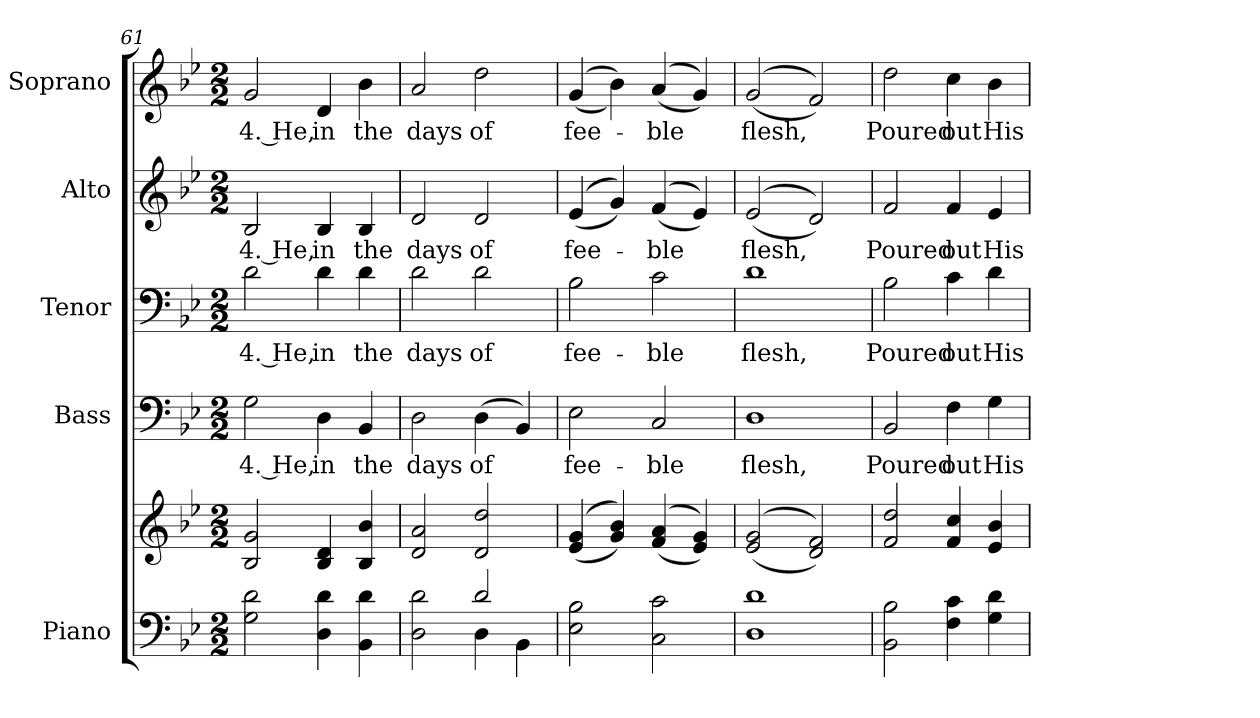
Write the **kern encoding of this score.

**kern	**kern	**kern	**text	**kern	**text	**kern	**text	**kern	**text
*part5	*part5	*part4	*part4	*part3	*part3	*part2	*part2	*part1	*part1
*staff6	*staff5	*staff4	*staff4	*staff3	*staff3	*staff2	*staff2	*staff1	*staff1
*I"Piano	*	*I"Bass	*	*I"Tenor	*	*I"Alto	*	*I"Soprano	*
*I'Pno.	*	*I'B.	*	*I'T.	*	*I'A.	*	*I'S.	*
!!LO:PB:g=z
*clefF4	*clefG2	*clefF4	*	*clefF4	*	*clefG2	*	*clefG2	*
*k[b-e-]	*k[b-e-]	*k[b-e-]	*	*k[b-e-]	*	*k[b-e-]	*	*k[b-e-]	*
*B-:	*B-:	*B-:	*	*B-:	*	*B-:	*	*B-:	*
*M2/2	*M2/2	*M2/2	*	*M2/2	*	*M2/2	*	*M2/2	*
=61	=61	=61	=61	=61	=61	=61	=61	=61	=61
!	!	!	!LO:LY:b:color=#000000	!	!	!	!	!	!
!	!	!	!	!	!LO:LY:b:color=#000000	!	!	!	!
!	!	!	!	!	!	!	!LO:LY:b:color=#000000	!	!
!	!	!	!	!	!	!	!	!	!LO:LY:b:color=#000000
2Gi\ 2di	2B-i/ 2gi	2Gi\	4. He,	2di\	4. He,	2B-i/	4. He,	2gi/	4. He,
!	!	!	!LO:LY:b:color=#000000	!	!	!	!	!	!
!	!	!	!	!	!LO:LY:b:color=#000000	!	!	!	!
!	!	!	!	!	!	!	!LO:LY:b:color=#000000	!	!
!	!	!	!	!	!	!	!	!	!LO:LY:b:color=#000000
4Di\ 4di	4B-i/ 4di	4Di\	in	4di\	in	4B-i/	in	4di/	in
!	!	!	!LO:LY:b:color=#000000	!	!	!	!	!	!
!	!	!	!	!	!LO:LY:b:color=#000000	!	!	!	!
!	!	!	!	!	!	!	!LO:LY:b:color=#000000	!	!
!	!	!	!	!	!	!	!	!	!LO:LY:b:color=#000000
4BB-i\ 4di	4B-i/ 4b-i	4BB-i/	the	4di\	the	4B-i/	the	4b-i\	the
=62	=62	=62	=62	=62	=62	=62	=62	=62	=62
*^	*	*	*	*	*	*	*	*	*
!	!	!	!	!LO:LY:b:color=#000000	!	!	!	!	!	!
!	!	!	!	!	!	!LO:LY:b:color=#000000	!	!	!	!
!	!	!	!	!	!	!	!	!LO:LY:b:color=#000000	!	!
!	!	!	!	!	!	!	!	!	!	!LO:LY:b:color=#000000
2Di\ 2di	2ryy	2di/ 2ai	2Di\	days	2di\	days	2di/	days	2ai/	days
!	!	!	!	!LO:LY:b:color=#000000	!	!	!	!	!	!
!	!	!	!	!	!	!LO:LY:b:color=#000000	!	!	!	!
!	!	!	!	!	!	!	!	!LO:LY:b:color=#000000	!	!
!	!	!	!	!	!	!	!	!	!	!LO:LY:b:color=#000000
2di/	4Di\	2di/ 2ddi	(4Di\	of	2di\	of	2di/	of	2ddi\	of
.	4BB-i\	.	4BB-i/)	.	.	.	.	.	.	.
*v	*v	*	*	*	*	*	*	*	*	*
=63	=63	=63	=63	=63	=63	=63	=63	=63	=63
*^	*	*	*	*	*	*	*	*	*
!	!	!	!	!LO:LY:b:color=#000000	!	!	!	!	!	!
*v	*v	*	*	*	*	*	*	*	*	*
*^	*	*	*	*	*	*	*	*	*
!	!	!	!	!	!	!LO:LY:b:color=#000000	!	!	!	!
*v	*v	*	*	*	*	*	*	*	*	*
*^	*	*	*	*	*	*	*	*	*
!	!	!	!	!	!	!	!	!LO:LY:b:color=#000000	!	!
*v	*v	*	*	*	*	*	*	*	*	*
*^	*	*	*	*	*	*	*	*	*
!	!	!	!	!	!	!	!	!	!	!LO:LY:b:color=#000000
*v	*v	*	*	*	*	*	*	*	*	*
2E-i\ 2B-i	((4e-i/ 4gi	2E-i\	fee-	2B-i\	fee-	((4e-i/	fee-	((4gi/	fee-
.	4gi/ 4b-i))	.	.	.	.	4gi/))	.	4b-i\))	.
!	!	!	!LO:LY:b:color=#000000	!	!	!	!	!	!
!	!	!	!	!	!LO:LY:b:color=#000000	!	!	!	!
!	!	!	!	!	!	!	!LO:LY:b:color=#000000	!	!
!	!	!	!	!	!	!	!	!	!LO:LY:b:color=#000000
2Ci\ 2ci	((4fi/ 4ai	2Ci/	-ble	2ci\	-ble	((4fi/	-ble	((4ai/	-ble
.	4e-i/ 4gi))	.	.	.	.	4e-i/))	.	4gi/))	.
!!LO:PB:g=z
=64	=64	=64	=64	=64	=64	=64	=64	=64	=64
!	!	!	!LO:LY:b:color=#000000	!	!	!	!	!	!
!	!	!	!	!	!LO:LY:b:color=#000000	!	!	!	!
!	!	!	!	!	!	!	!LO:LY:b:color=#000000	!	!
!	!	!	!	!	!	!	!	!	!LO:LY:b:color=#000000
1Di 1di	((2e-i/ 2gi	1Di	flesh,	1di	flesh,	((2e-i/	flesh,	((2gi/	flesh,
.	2di/ 2fi))	.	.	.	.	2di/))	.	2fi/))	.
=65	=65	=65	=65	=65	=65	=65	=65	=65	=65
!	!	!	!LO:LY:b:color=#000000	!	!	!	!	!	!
!	!	!	!	!	!LO:LY:b:color=#000000	!	!	!	!
!	!	!	!	!	!	!	!LO:LY:b:color=#000000	!	!
!	!	!	!	!	!	!	!	!	!LO:LY:b:color=#000000
2BB-i\ 2B-i	2fi/ 2ddi	2BB-i/	Poured	2B-i\	Poured	2fi/	Poured	2ddi\	Poured
!	!	!	!LO:LY:b:color=#000000	!	!	!	!	!	!
!	!	!	!	!	!LO:LY:b:color=#000000	!	!	!	!
!	!	!	!	!	!	!	!LO:LY:b:color=#000000	!	!
!	!	!	!	!	!	!	!	!	!LO:LY:b:color=#000000
4Fi\ 4ci	4fi/ 4cci	4Fi\	out	4ci\	out	4fi/	out	4cci\	out
!	!	!	!LO:LY:b:color=#000000	!	!	!	!	!	!
!	!	!	!	!	!LO:LY:b:color=#000000	!	!	!	!
!	!	!	!	!	!	!	!LO:LY:b:color=#000000	!	!
!	!	!	!	!	!	!	!	!	!LO:LY:b:color=#000000
4Gi\ 4di	4e-i/ 4b-i	4Gi\	His	4di\	His	4e-i/	His	4b-i\	His
=	=	=	=	=	=	=	=	=	=
*-	*-	*-	*-	*-	*-	*-	*-	*-	*-
